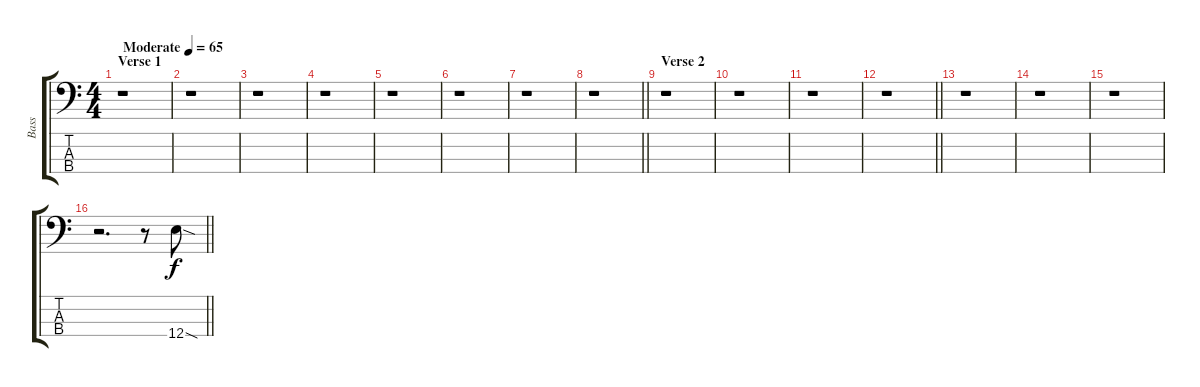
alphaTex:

\track ("Bass" "Bass") {instrument electricbassfinger}
\staff {score tabs}
\tuning (G2 D2 A1 E1) {hide}
\ts (4 4)
\section ("" "Verse 1")
\tempo (65 "Moderate")
\clef f4
\ks c
r.1{dy f instrument electricbassfinger} |
r.1 |
r.1 |
r.1 |
r.1 |
r.1 |
r.1 |
\barLineRight lightlight
r.1 |
\section ("" "Verse 2")
r.1 |
r.1 |
r.1 |
\barLineRight lightlight
r.1 |
r.1 |
r.1 |
r.1 |
\barLineRight lightlight
r.2{d} r.8 12.4{sod}.8
